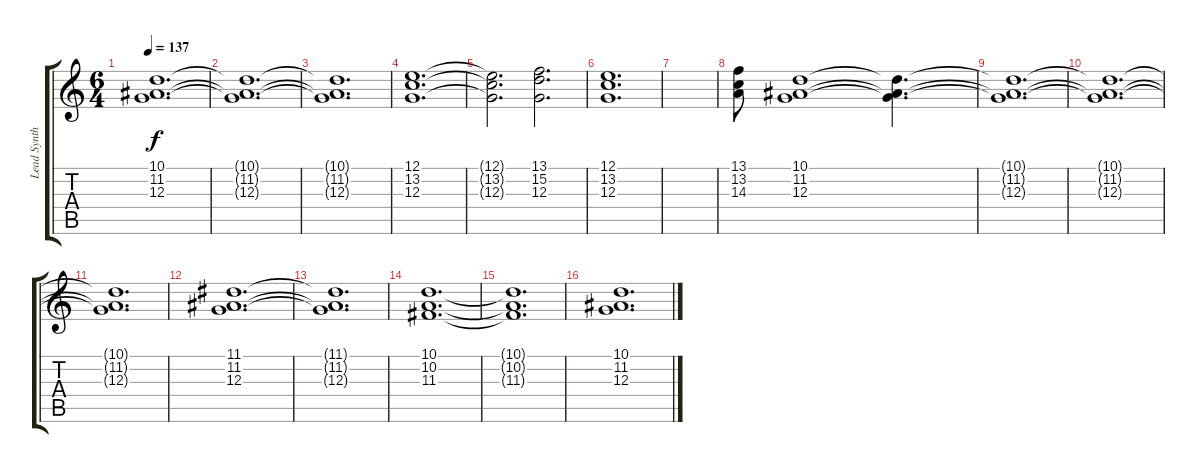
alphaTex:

\track ("Lead Synth" "Lead Synth") {instrument drawbarorgan}
\staff {score tabs}
\tuning (E4 B3 G3 D3 A2 E2) {hide}
\ts (6 4)
\tempo 137
\clef g2
\ks c
(10.1{t} 11.2{t} 12.3{t}).1{d dy f} |
(10.1{t} 11.2{t} 12.3{t}).1{d} |
(10.1{t} 11.2{t} 12.3{t}).1{d} |
(12.1 13.2 12.3).1{d} |
(12.1{t} 13.2{t} 12.3{t}).2{d} (13.1 15.2 12.3).2{d} |
(12.1 13.2 12.3).1{d} |
|
(13.1 13.2 14.3).8 (10.1 11.2 12.3).1 (10.1{t} 11.2{t} 12.3{t}).4{d} |
(10.1{t} 11.2{t} 12.3{t}).1{d} |
(10.1{t} 11.2{t} 12.3{t}).1{d} |
(10.1{t} 11.2{t} 12.3{t}).1{d} |
(11.1 11.2 12.3).1{d} |
(11.1{t} 11.2{t} 12.3{t}).1{d} |
(10.1 10.2 11.3).1{d} |
(10.1{t} 10.2{t} 11.3{t}).1{d} |
(10.1 11.2 12.3).1{d}
